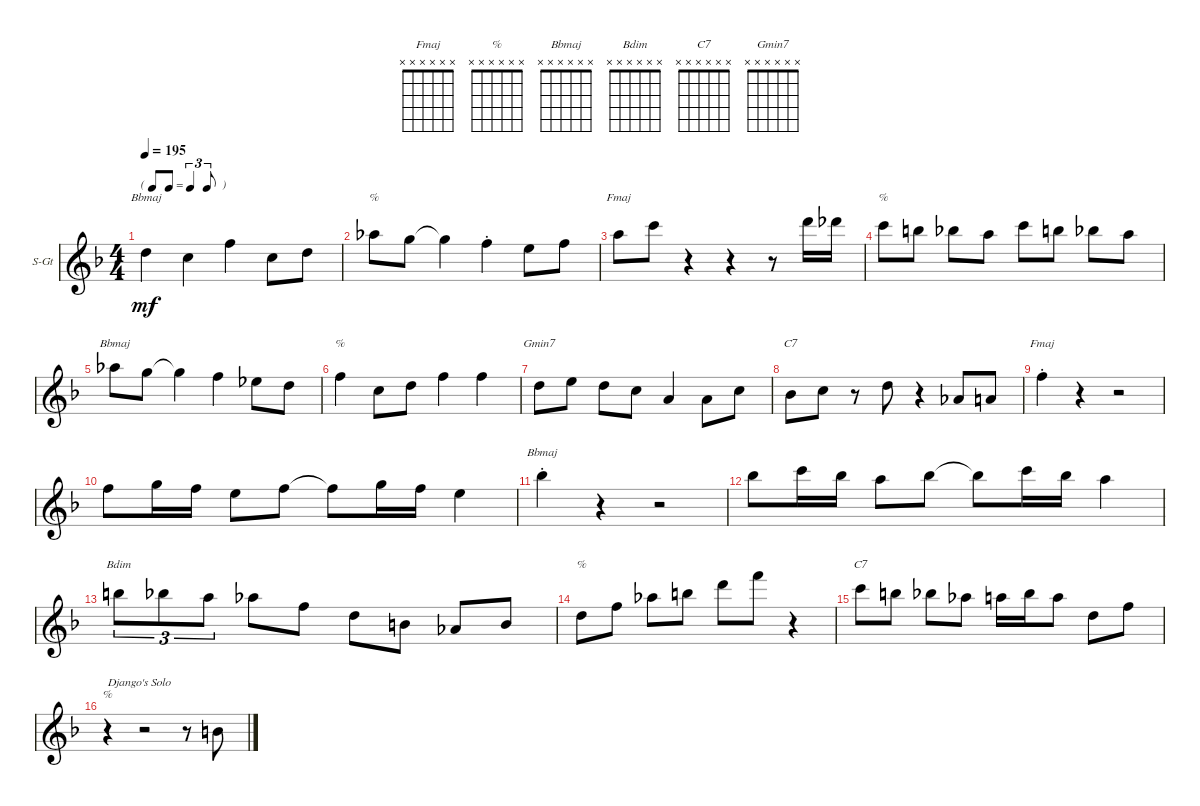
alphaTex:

\defaultSystemsLayout 4
\bracketExtendMode groupsimilarinstruments
\firstSystemTrackNameOrientation horizontal
\otherSystemsTrackNameOrientation horizontal
\track ("Steel Guitar" "S-Gt") {instrument acousticguitarsteel}
\staff {score}
\tuning (E4 B3 G3 D3 A2 E2)
\chord ("Fmaj" x x x x x x)
\chord ("%" x x x x x x)
\chord ("Bbmaj" x x x x x x)
\chord ("Bdim" x x x x x x)
\chord ("C7" x x x x x x)
\chord ("Gmin7" x x x x x x)
\ts (4 4)
\tf triplet8th
\tempo 195
\clef g2
\ks f
7.3.4{ch "Bbmaj" dy mf} 5.3.4 6.2.4 5.3.8 7.3.8 |
9.2.8{ch "%"} 8.2.8 8.2{t}.4 6.2{st}.4 5.2.8 6.2.8 |
5.1.8{ch "Fmaj"} 8.1.8 r.4 r.4 r.8 10.1.16 9.1.16 |
8.1.8{ch "%"} 7.1.8 6.1.8 5.1.8 8.1.8 7.1.8 6.1.8 5.1.8 |
9.2.8{ch "Bbmaj"} 8.2.8 8.2{t}.4 6.2.4 8.3.8 7.3.8 |
6.2.4{ch "%"} 5.3.8 7.3.8 6.2.4 6.2.4 |
7.3.8{ch "Gmin7"} 9.3.8 7.3.8 10.4.8 7.4.4 7.4.8 10.4.8 |
8.4.8{ch "C7"} 10.4.8 r.8 7.3.8 r.4 6.4.8 7.4.8 |
6.2{st}.4{ch "Fmaj"} r.4 r.2 |
6.2.8 8.2.16 6.2.16 5.2.8 6.2.8 6.2{t}.8 8.2.16 6.2.16 5.2.4 |
6.1{st}.4{ch "Bbmaj"} r.4 r.2 |
6.1.8 8.1.16 6.1.16 5.1.8 6.1.8 6.1{t}.8 8.1.16 6.1.16 5.1.4 |
12.2.8{tu (3 2) ch "Bdim"} 11.2.8{tu (3 2)} 10.2.8{tu (3 2)} 9.2.8 10.3.8 7.3.8 9.4.8 6.4.8 9.4.8 |
7.3.8{ch "%"} 10.3.8 9.2.8 12.2.8 10.1.8 13.1.8 r.4 |
8.1.8{ch "C7"} 7.1.8 6.1.8 9.2.8 5.1.16 6.1.16 5.1.8 7.3.8 6.2.8 |
r.4{ch "%" txt "Django's Solo"} r.2 r.8 4.3.8
